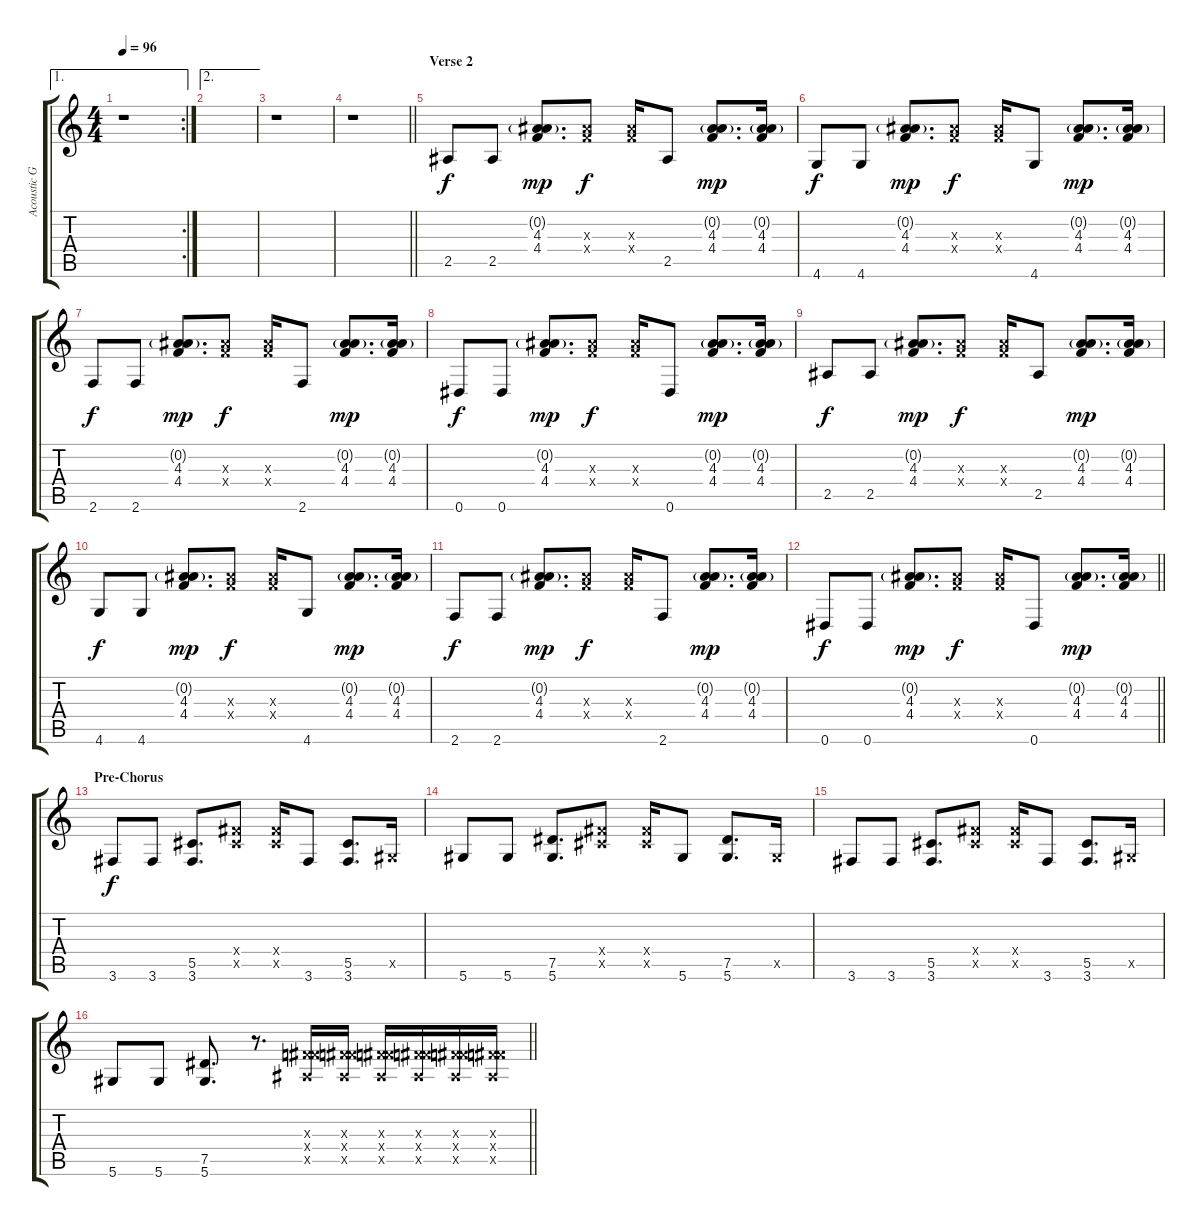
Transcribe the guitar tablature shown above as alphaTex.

\track ("Acoustic Guitar" "Acoustic G") {instrument acousticguitarsteel}
\staff {score tabs}
\tuning (Eb4 Bb3 Gb3 Db3 Ab2 Eb2) {hide}
\ae 1
\rc 2
\ts (4 4)
\tempo 96
\clef g2
\ks c
r.1{dy f} |
\ae 2
|
r.1 |
\barLineRight lightlight
r.1 |
\section ("" "Verse 2")
2.5.8 2.5.8 (0.2{g} 4.3 4.4).8{d dy mp} (4.3{x} 4.4{x}).8{dy f} (4.3{x} 4.4{x}).16 2.5.8 (0.2{g} 4.3 4.4).8{d dy mp} (0.2{g} 4.3 4.4).16 |
4.6.8{dy f} 4.6.8 (0.2{g} 4.3 4.4).8{d dy mp} (4.3{x} 4.4{x}).8{dy f} (4.3{x} 4.4{x}).16 4.6.8 (0.2{g} 4.3 4.4).8{d dy mp} (0.2{g} 4.3 4.4).16 |
2.6.8{dy f} 2.6.8 (0.2{g} 4.3 4.4).8{d dy mp} (4.3{x} 4.4{x}).8{dy f} (4.3{x} 4.4{x}).16 2.6.8 (0.2{g} 4.3 4.4).8{d dy mp} (0.2{g} 4.3 4.4).16 |
0.6.8{dy f} 0.6.8 (0.2{g} 4.3 4.4).8{d dy mp} (4.3{x} 4.4{x}).8{dy f} (4.3{x} 4.4{x}).16 0.6.8 (0.2{g} 4.3 4.4).8{d dy mp} (0.2{g} 4.3 4.4).16 |
2.5.8{dy f} 2.5.8 (0.2{g} 4.3 4.4).8{d dy mp} (4.3{x} 4.4{x}).8{dy f} (4.3{x} 4.4{x}).16 2.5.8 (0.2{g} 4.3 4.4).8{d dy mp} (0.2{g} 4.3 4.4).16 |
4.6.8{dy f} 4.6.8 (0.2{g} 4.3 4.4).8{d dy mp} (4.3{x} 4.4{x}).8{dy f} (4.3{x} 4.4{x}).16 4.6.8 (0.2{g} 4.3 4.4).8{d dy mp} (0.2{g} 4.3 4.4).16 |
2.6.8{dy f} 2.6.8 (0.2{g} 4.3 4.4).8{d dy mp} (4.3{x} 4.4{x}).8{dy f} (4.3{x} 4.4{x}).16 2.6.8 (0.2{g} 4.3 4.4).8{d dy mp} (0.2{g} 4.3 4.4).16 |
\barLineRight lightlight
0.6.8{dy f} 0.6.8 (0.2{g} 4.3 4.4).8{d dy mp} (4.3{x} 4.4{x}).8{dy f} (4.3{x} 4.4{x}).16 0.6.8 (0.2{g} 4.3 4.4).8{d dy mp} (0.2{g} 4.3 4.4).16 |
\section ("" "Pre-Chorus")
3.6.8{dy f} 3.6.8 (5.5 3.6).8{d} (5.4{x} 5.5{x}).8 (5.4{x} 5.5{x}).16 3.6.8 (5.5 3.6).8{d} 0.5{x}.16 |
5.6.8 5.6.8 (7.5 5.6).8{d} (5.4{x} 5.5{x}).8 (5.4{x} 5.5{x}).16 5.6.8 (7.5 5.6).8{d} 0.5{x}.16 |
3.6.8 3.6.8 (5.5 3.6).8{d} (5.4{x} 5.5{x}).8 (5.4{x} 5.5{x}).16 3.6.8 (5.5 3.6).8{d} 0.5{x}.16 |
\barLineRight lightlight
5.6.8 5.6.8 (7.5 5.6).8{d} r.8{d} (0.3{x} 4.4{x} 2.5{x}).16 (0.3{x} 4.4{x} 2.5{x}).16 (0.3{x} 4.4{x} 2.5{x}).16 (0.3{x} 4.4{x} 2.5{x}).16 (0.3{x} 4.4{x} 2.5{x}).16 (0.3{x} 4.4{x} 2.5{x}).16
